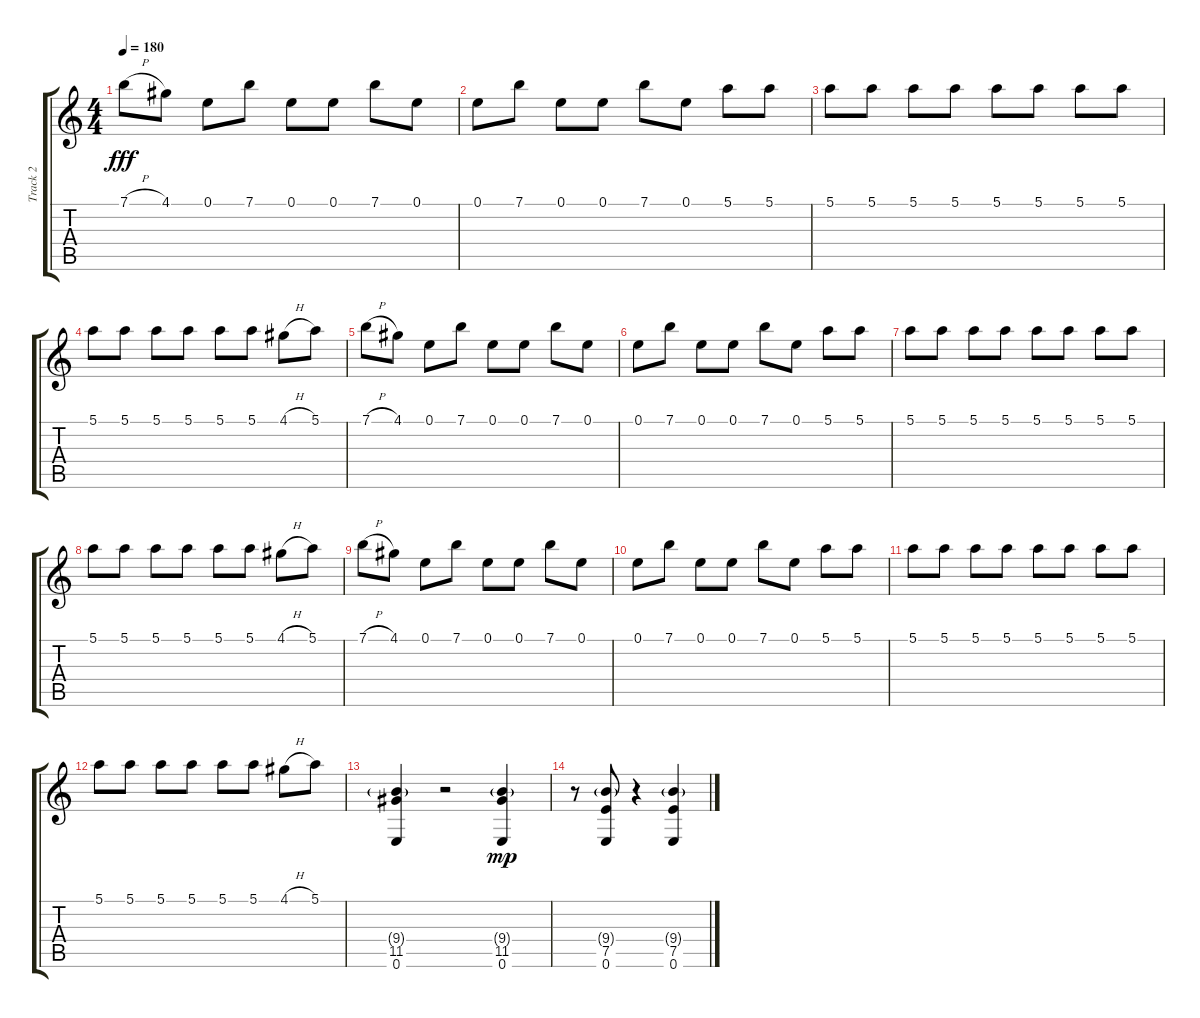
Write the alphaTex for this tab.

\track ("Track 2" "Track 2") {instrument electricguitarjazz}
\staff {score tabs}
\tuning (E4 B3 G3 D3 A2 E2) {hide}
\ts (4 4)
\tempo 180
\clef g2
\ks c
7.1{h}.8{dy fff} 4.1.8 0.1.8 7.1.8 0.1.8 0.1.8 7.1.8 0.1.8 |
0.1.8 7.1.8 0.1.8 0.1.8 7.1.8 0.1.8 5.1.8 5.1.8 |
5.1.8 5.1.8 5.1.8 5.1.8 5.1.8 5.1.8 5.1.8 5.1.8 |
5.1.8 5.1.8 5.1.8 5.1.8 5.1.8 5.1.8 4.1{h}.8 5.1.8 |
7.1{h}.8 4.1.8 0.1.8 7.1.8 0.1.8 0.1.8 7.1.8 0.1.8 |
0.1.8 7.1.8 0.1.8 0.1.8 7.1.8 0.1.8 5.1.8 5.1.8 |
5.1.8 5.1.8 5.1.8 5.1.8 5.1.8 5.1.8 5.1.8 5.1.8 |
5.1.8 5.1.8 5.1.8 5.1.8 5.1.8 5.1.8 4.1{h}.8 5.1.8 |
7.1{h}.8 4.1.8 0.1.8 7.1.8 0.1.8 0.1.8 7.1.8 0.1.8 |
0.1.8 7.1.8 0.1.8 0.1.8 7.1.8 0.1.8 5.1.8 5.1.8 |
5.1.8 5.1.8 5.1.8 5.1.8 5.1.8 5.1.8 5.1.8 5.1.8 |
5.1.8 5.1.8 5.1.8 5.1.8 5.1.8 5.1.8 4.1{h}.8 5.1.8 |
(9.4{g} 11.5 0.6).4{instrument electricguitarjazz} r.2 (9.4{g} 11.5 0.6).4{dy mp} |
r.8 (9.4{g} 7.5 0.6).8 r.4 (9.4{g} 7.5 0.6).4
